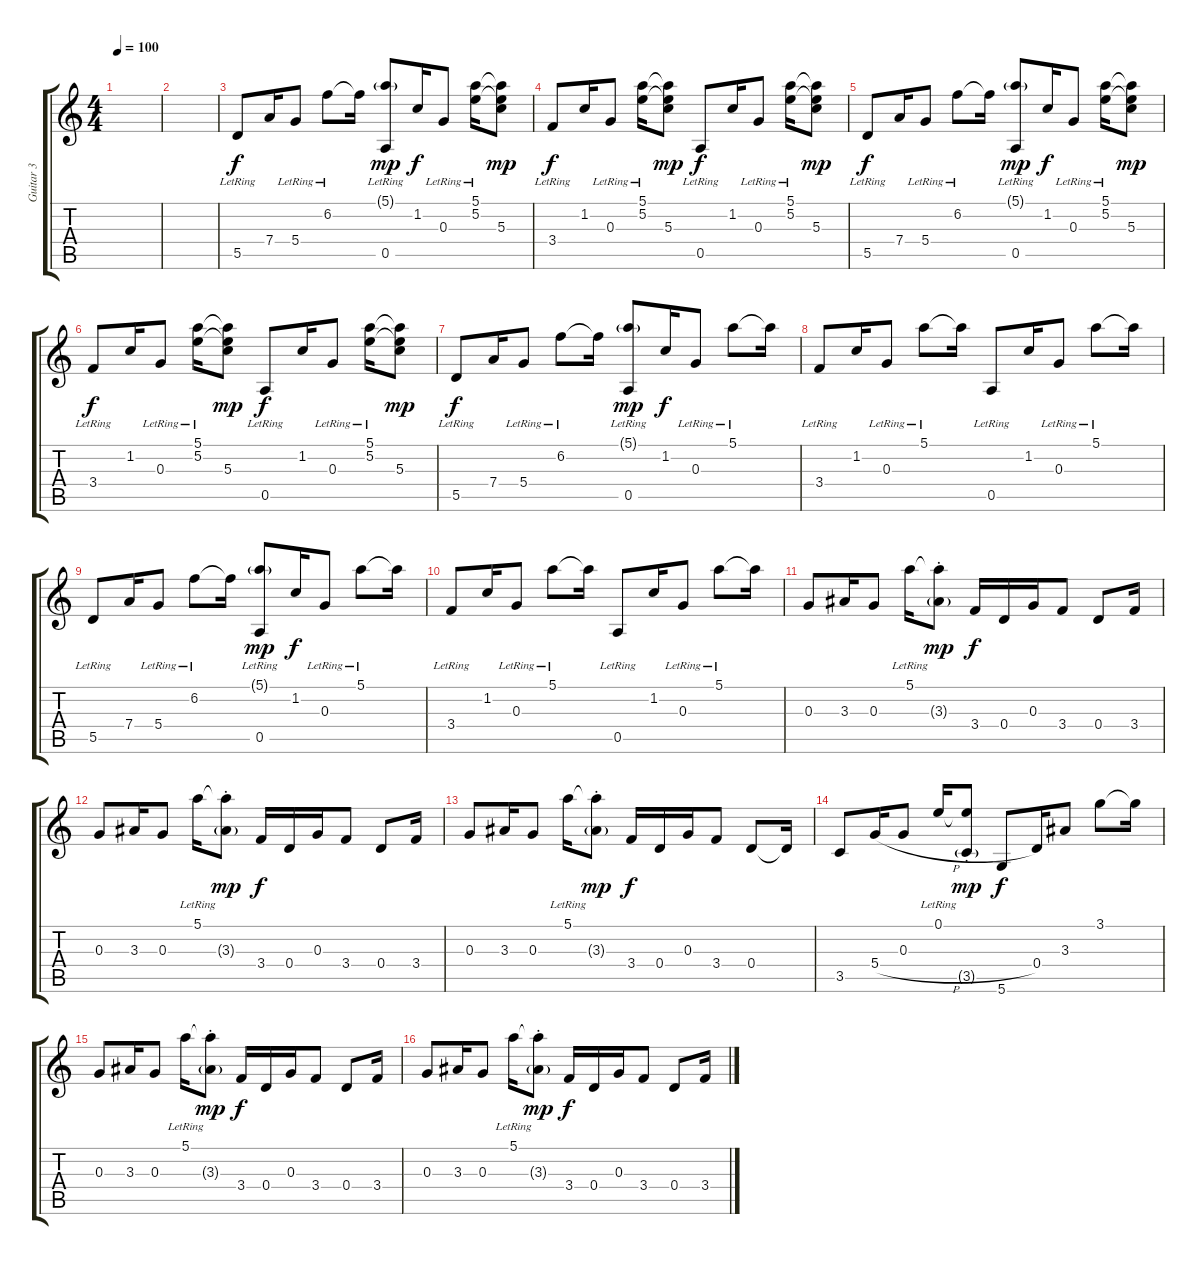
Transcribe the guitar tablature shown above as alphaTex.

\track ("Guitar 3" "Guitar 3") {instrument acousticguitarsteel}
\staff {score tabs}
\tuning (E4 B3 G3 D3 A2 D2) {hide}
\ts (4 4)
\tempo 100
\clef g2
\ks c
|
|
5.5{lr}.8 7.4.16 5.4{lr}.8 6.2{lr}.8 6.2{t}.16 (5.1{g lr} 0.5{lr}).8{dy mp} 1.2.16{dy f} 0.3{lr}.8 (5.1{lr} 5.2{lr}).16 (5.1{t} 5.2{t} 5.3).8{dy mp} |
3.4{lr}.8{dy f} 1.2.16 0.3{lr}.8 (5.1{lr} 5.2{lr}).16 (5.1{t} 5.2{t} 5.3).8{dy mp} 0.5{lr}.8{dy f} 1.2.16 0.3{lr}.8 (5.1{lr} 5.2{lr}).16 (5.1{t} 5.2{t} 5.3).8{dy mp} |
5.5{lr}.8{dy f} 7.4.16 5.4{lr}.8 6.2{lr}.8 6.2{t}.16 (5.1{g lr} 0.5{lr}).8{dy mp} 1.2.16{dy f} 0.3{lr}.8 (5.1{lr} 5.2{lr}).16 (5.1{t} 5.2{t} 5.3).8{dy mp} |
3.4{lr}.8{dy f} 1.2.16 0.3{lr}.8 (5.1{lr} 5.2{lr}).16 (5.1{t} 5.2{t} 5.3).8{dy mp} 0.5{lr}.8{dy f} 1.2.16 0.3{lr}.8 (5.1{lr} 5.2{lr}).16 (5.1{t} 5.2{t} 5.3).8{dy mp} |
5.5{lr}.8{dy f} 7.4.16 5.4{lr}.8 6.2{lr}.8 6.2{t}.16 (5.1{g lr} 0.5{lr}).8{dy mp} 1.2.16{dy f} 0.3{lr}.8 5.1{lr}.8 5.1{t}.16 |
3.4{lr}.8 1.2.16 0.3{lr}.8 5.1{lr}.8 5.1{t}.16 0.5{lr}.8 1.2.16 0.3{lr}.8 5.1{lr}.8 5.1{t}.16 |
5.5{lr}.8 7.4.16 5.4{lr}.8 6.2{lr}.8 6.2{t}.16 (5.1{g lr} 0.5{lr}).8{dy mp} 1.2.16{dy f} 0.3{lr}.8 5.1{lr}.8 5.1{t}.16 |
3.4{lr}.8 1.2.16 0.3{lr}.8 5.1{lr}.8 5.1{t}.16 0.5{lr}.8 1.2.16 0.3{lr}.8 5.1{lr}.8 5.1{t}.16 |
0.3.8 3.3.16 0.3.8 5.1{lr}.16 (5.1{t} 3.3{g st}).8{dy mp} 3.4.16{dy f} 0.4.16 0.3.16 3.4.8 0.4.8 3.4.16 |
0.3.8 3.3.16 0.3.8 5.1{lr}.16 (5.1{t} 3.3{g st}).8{dy mp} 3.4.16{dy f} 0.4.16 0.3.16 3.4.8 0.4.8 3.4.16 |
0.3.8 3.3.16 0.3.8 5.1{lr}.16 (5.1{t} 3.3{g st}).8{dy mp} 3.4.16{dy f} 0.4.16 0.3.16 3.4.8 0.4.8 0.4{t}.16 |
3.5.8 5.4{h}.16 0.3.8 0.1{lr}.16 (0.1{t} 3.5{g st}).8{dy mp} 5.6.8{dy f} 0.4.16 3.3.8 3.1.8 3.1{t}.16 |
0.3.8 3.3.16 0.3.8 5.1{lr}.16 (5.1{t} 3.3{g st}).8{dy mp} 3.4.16{dy f} 0.4.16 0.3.16 3.4.8 0.4.8 3.4.16 |
0.3.8 3.3.16 0.3.8 5.1{lr}.16 (5.1{t} 3.3{g st}).8{dy mp} 3.4.16{dy f} 0.4.16 0.3.16 3.4.8 0.4.8 3.4.16
